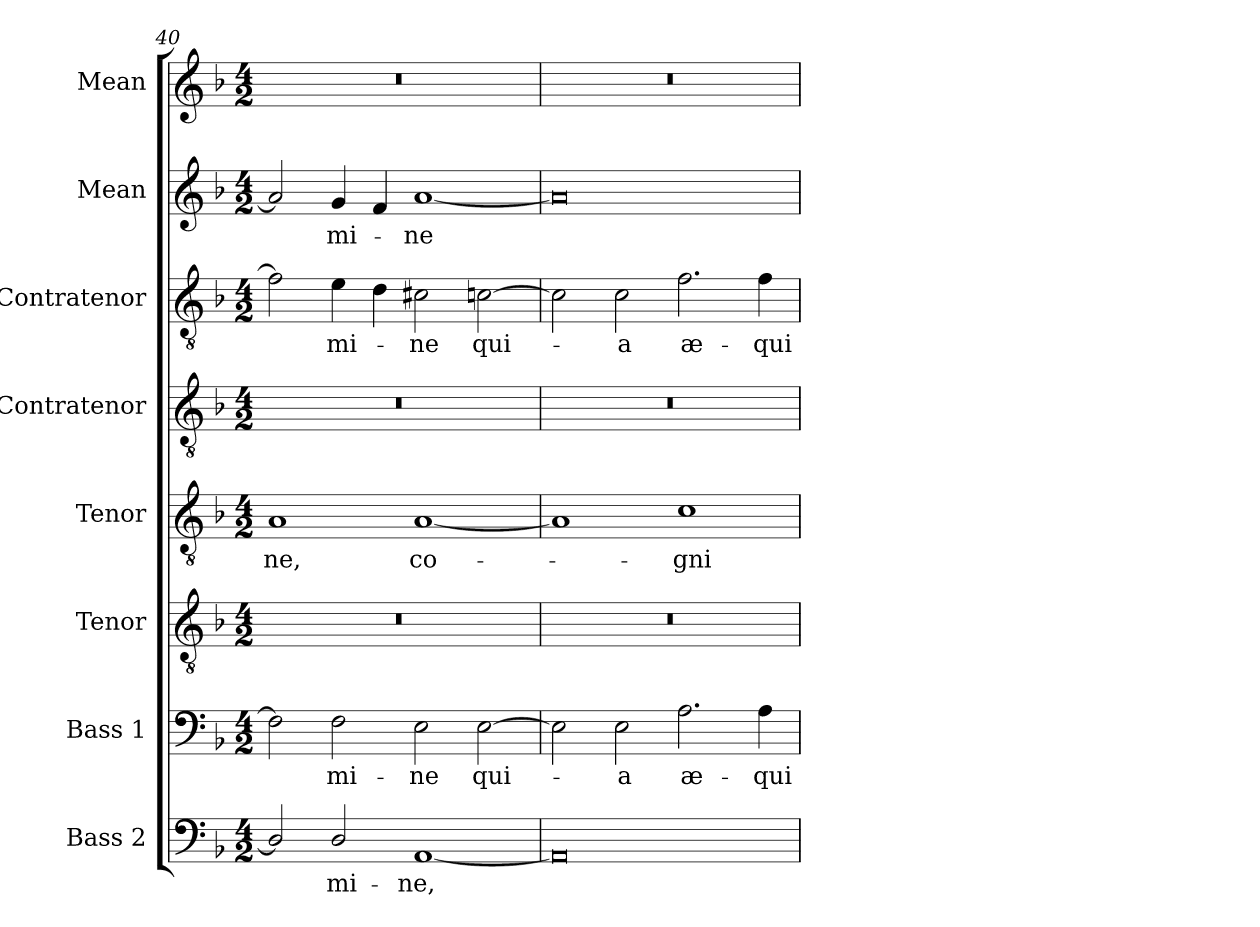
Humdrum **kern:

**kern	**text	**kern	**text	**kern	**kern	**text	**kern	**kern	**text	**kern	**text	**kern
*part8	*part8	*part7	*part7	*part6	*part5	*part5	*part4	*part3	*part3	*part2	*part2	*part1
*staff8	*staff8	*staff7	*staff7	*staff6	*staff5	*staff5	*staff4	*staff3	*staff3	*staff2	*staff2	*staff1
*I"Bass 2	*	*I"Bass 1	*	*I"Tenor	*I"Tenor	*	*I"Contratenor	*I"Contratenor	*	*I"Mean	*	*I"Mean
*I'B2.	*	*I'B1.	*	*I'T.	*I'T.	*	*I'Ct.	*I'Ct.	*	*I'M.	*	*I'M.
*clefF4	*	*clefF4	*	*clefGv2	*clefGv2	*	*clefGv2	*clefGv2	*	*clefG2	*	*clefG2
*	*	*	*	*ITrd7c12	*ITrd7c12	*	*ITrd7c12	*ITrd7c12	*	*	*	*
*k[b-]	*	*k[b-]	*	*k[b-]	*k[b-]	*	*k[b-]	*k[b-]	*	*k[b-]	*	*k[b-]
*F:	*	*F:	*	*F:	*F:	*	*F:	*F:	*	*F:	*	*F:
*M4/2	*	*M4/2	*	*M4/2	*M4/2	*	*M4/2	*M4/2	*	*M4/2	*	*M4/2
=40	=40	=40	=40	=40	=40	=40	=40	=40	=40	=40	=40	=40
!	!	!	!	!LO:N:vis=1	!	!	!	!	!	!	!	!
!	!	!	!	!	!	!LO:LY:b:color=#000000	!LO:N:vis=1	!	!	!	!	!LO:N:vis=1
2Di/]	.	2Fi\]	.	0r	1AAi	-ne,	0r	2Fi\]	.	2ai/]	.	0r
!	!LO:LY:b:color=#000000	!	!	!	!	!	!	!	!	!	!	!
!	!	!	!LO:LY:b:color=#000000	!	!	!	!	!	!	!	!	!
!	!	!	!	!	!	!	!	!	!LO:LY:b:color=#000000	!	!	!
!	!	!	!	!	!	!	!	!	!	!	!LO:LY:b:color=#000000	!
2Di/	-mi-	2Fi\	-mi-	.	.	.	.	4Ei\	-mi-	4gi/	-mi-	.
.	.	.	.	.	.	.	.	4Di\	.	4fi/	.	.
!	!LO:LY:b:color=#000000	!	!	!	!	!	!	!	!	!	!	!
!	!	!	!LO:LY:b:color=#000000	!	!	!	!	!	!	!	!	!
!	!	!	!	!	!	!LO:LY:b:color=#000000	!	!	!	!	!	!
!	!	!	!	!	!	!	!	!	!LO:LY:b:color=#000000	!	!	!
!	!	!	!	!	!	!	!	!	!	!	!LO:LY:b:color=#000000	!
[1AAi	-ne,	2Ei\	-ne	.	[1AAi	co-	.	2C#Xi\	-ne	[1ai	-ne	.
!	!	!	!LO:LY:b:color=#000000	!	!	!	!	!	!	!	!	!
!	!	!	!	!	!	!	!	!	!LO:LY:b:color=#000000	!	!	!
.	.	[2Ei\	qui-	.	.	.	.	[2Cni\	qui-	.	.	.
=41	=41	=41	=41	=41	=41	=41	=41	=41	=41	=41	=41	=41
!	!	!	!	!LO:N:vis=1	!	!	!LO:N:vis=1	!	!	!	!	!LO:N:vis=1
0AAi]	.	2Ei\]	.	0r	1AAi]	.	0r	2Ci\]	.	0ai]	.	0r
!	!	!	!LO:LY:b:color=#000000	!	!	!	!	!	!	!	!	!
!	!	!	!	!	!	!	!	!	!LO:LY:b:color=#000000	!	!	!
.	.	2Ei\	-a	.	.	.	.	2Ci\	-a	.	.	.
!	!	!	!LO:LY:b:color=#000000	!	!	!	!	!	!	!	!	!
!	!	!	!	!	!	!LO:LY:b:color=#000000	!	!	!	!	!	!
!	!	!	!	!	!	!	!	!	!LO:LY:b:color=#000000	!	!	!
.	.	2.Ai\	æ-	.	1Ci	-gni-	.	2.Fi\	æ-	.	.	.
!	!	!	!LO:LY:b:color=#000000	!	!	!	!	!	!	!	!	!
!	!	!	!	!	!	!	!	!	!LO:LY:b:color=#000000	!	!	!
.	.	4Ai\	-qui-	.	.	.	.	4Fi\	-qui-	.	.	.
=	=	=	=	=	=	=	=	=	=	=	=	=
*-	*-	*-	*-	*-	*-	*-	*-	*-	*-	*-	*-	*-
